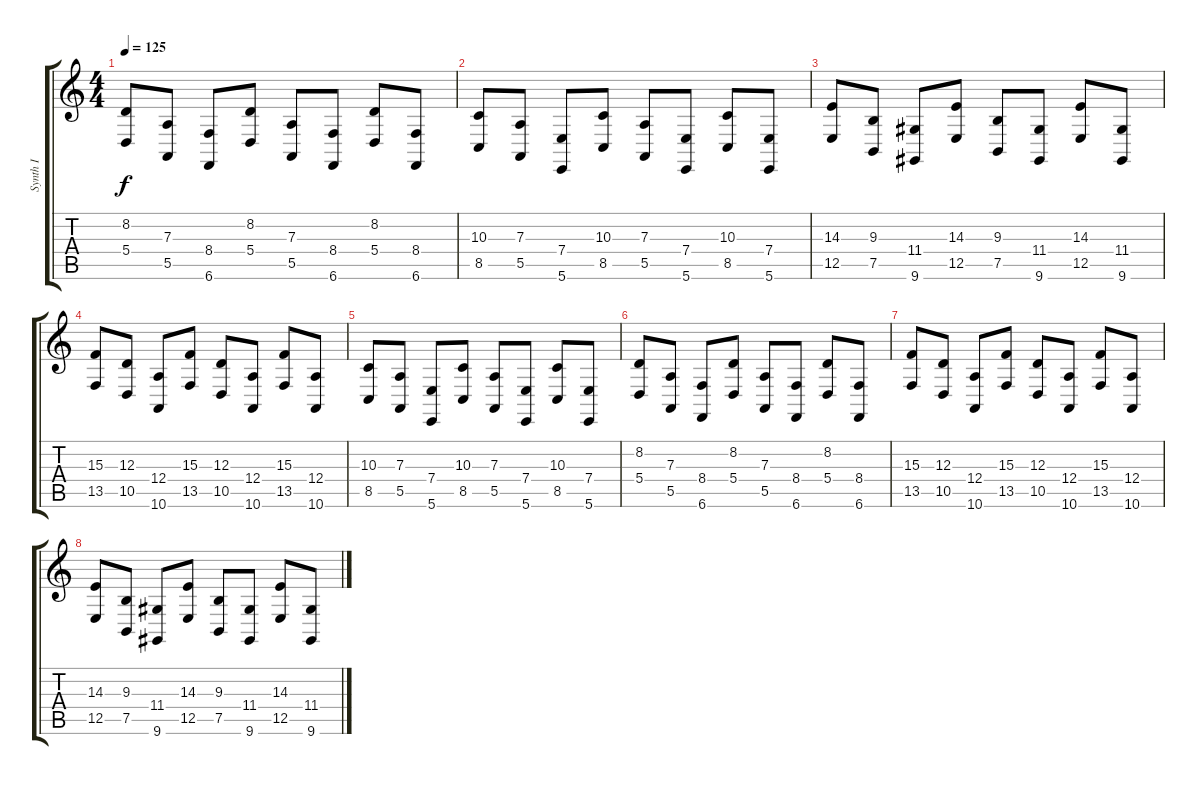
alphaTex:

\track ("Synth I" "Synth I") {instrument synthstrings2}
\staff {score tabs}
\tuning (B3 Gb3 D3 A2 E2 B1) {hide}
\ts (4 4)
\tempo 125
\clef g2
\ks c
(8.2 5.4).8{dy f} (7.3 5.5).8 (8.4 6.6).8 (8.2 5.4).8 (7.3 5.5).8 (8.4 6.6).8 (8.2 5.4).8 (8.4 6.6).8 |
(10.3 8.5).8 (7.3 5.5).8 (7.4 5.6).8 (10.3 8.5).8 (7.3 5.5).8 (7.4 5.6).8 (10.3 8.5).8 (7.4 5.6).8 |
(14.3 12.5).8 (9.3 7.5).8 (11.4 9.6).8 (14.3 12.5).8 (9.3 7.5).8 (11.4 9.6).8 (14.3 12.5).8 (11.4 9.6).8 |
(15.3 13.5).8 (12.3 10.5).8 (12.4 10.6).8 (15.3 13.5).8 (12.3 10.5).8 (12.4 10.6).8 (15.3 13.5).8 (12.4 10.6).8 |
(10.3 8.5).8 (7.3 5.5).8 (7.4 5.6).8 (10.3 8.5).8 (7.3 5.5).8 (7.4 5.6).8 (10.3 8.5).8 (7.4 5.6).8 |
(8.2 5.4).8 (7.3 5.5).8 (8.4 6.6).8 (8.2 5.4).8 (7.3 5.5).8 (8.4 6.6).8 (8.2 5.4).8 (8.4 6.6).8 |
(15.3 13.5).8 (12.3 10.5).8 (12.4 10.6).8 (15.3 13.5).8 (12.3 10.5).8 (12.4 10.6).8 (15.3 13.5).8 (12.4 10.6).8 |
(14.3 12.5).8 (9.3 7.5).8 (11.4 9.6).8 (14.3 12.5).8 (9.3 7.5).8 (11.4 9.6).8 (14.3 12.5).8 (11.4 9.6).8
